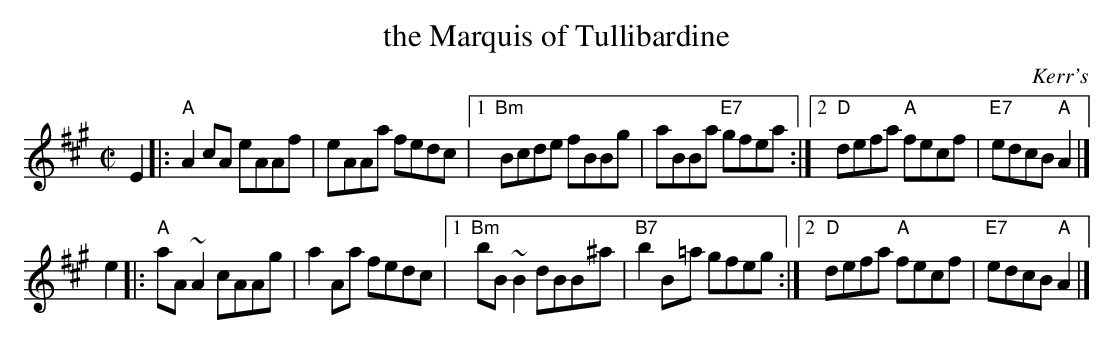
X:1
T: the Marquis of Tullibardine
O: Kerr's
M: C|
L: 1/8
K: A
E2 |: "A"A2cA  eAAf | eAAa fedc |1 "Bm"Bcde  fBBg  |     aBBa "E7"gfea :|2 "D"defa "A"fecf | "E7"edcB "A"A2 |]
e2 |: "A"aA~A2 cAAg | a2Aa fedc |1 "Bm"bB~B2 dBB^a | "B7"b2B=a    gfeg :|2 "D"defa "A"fecf | "E7"edcB "A"A2 |]
